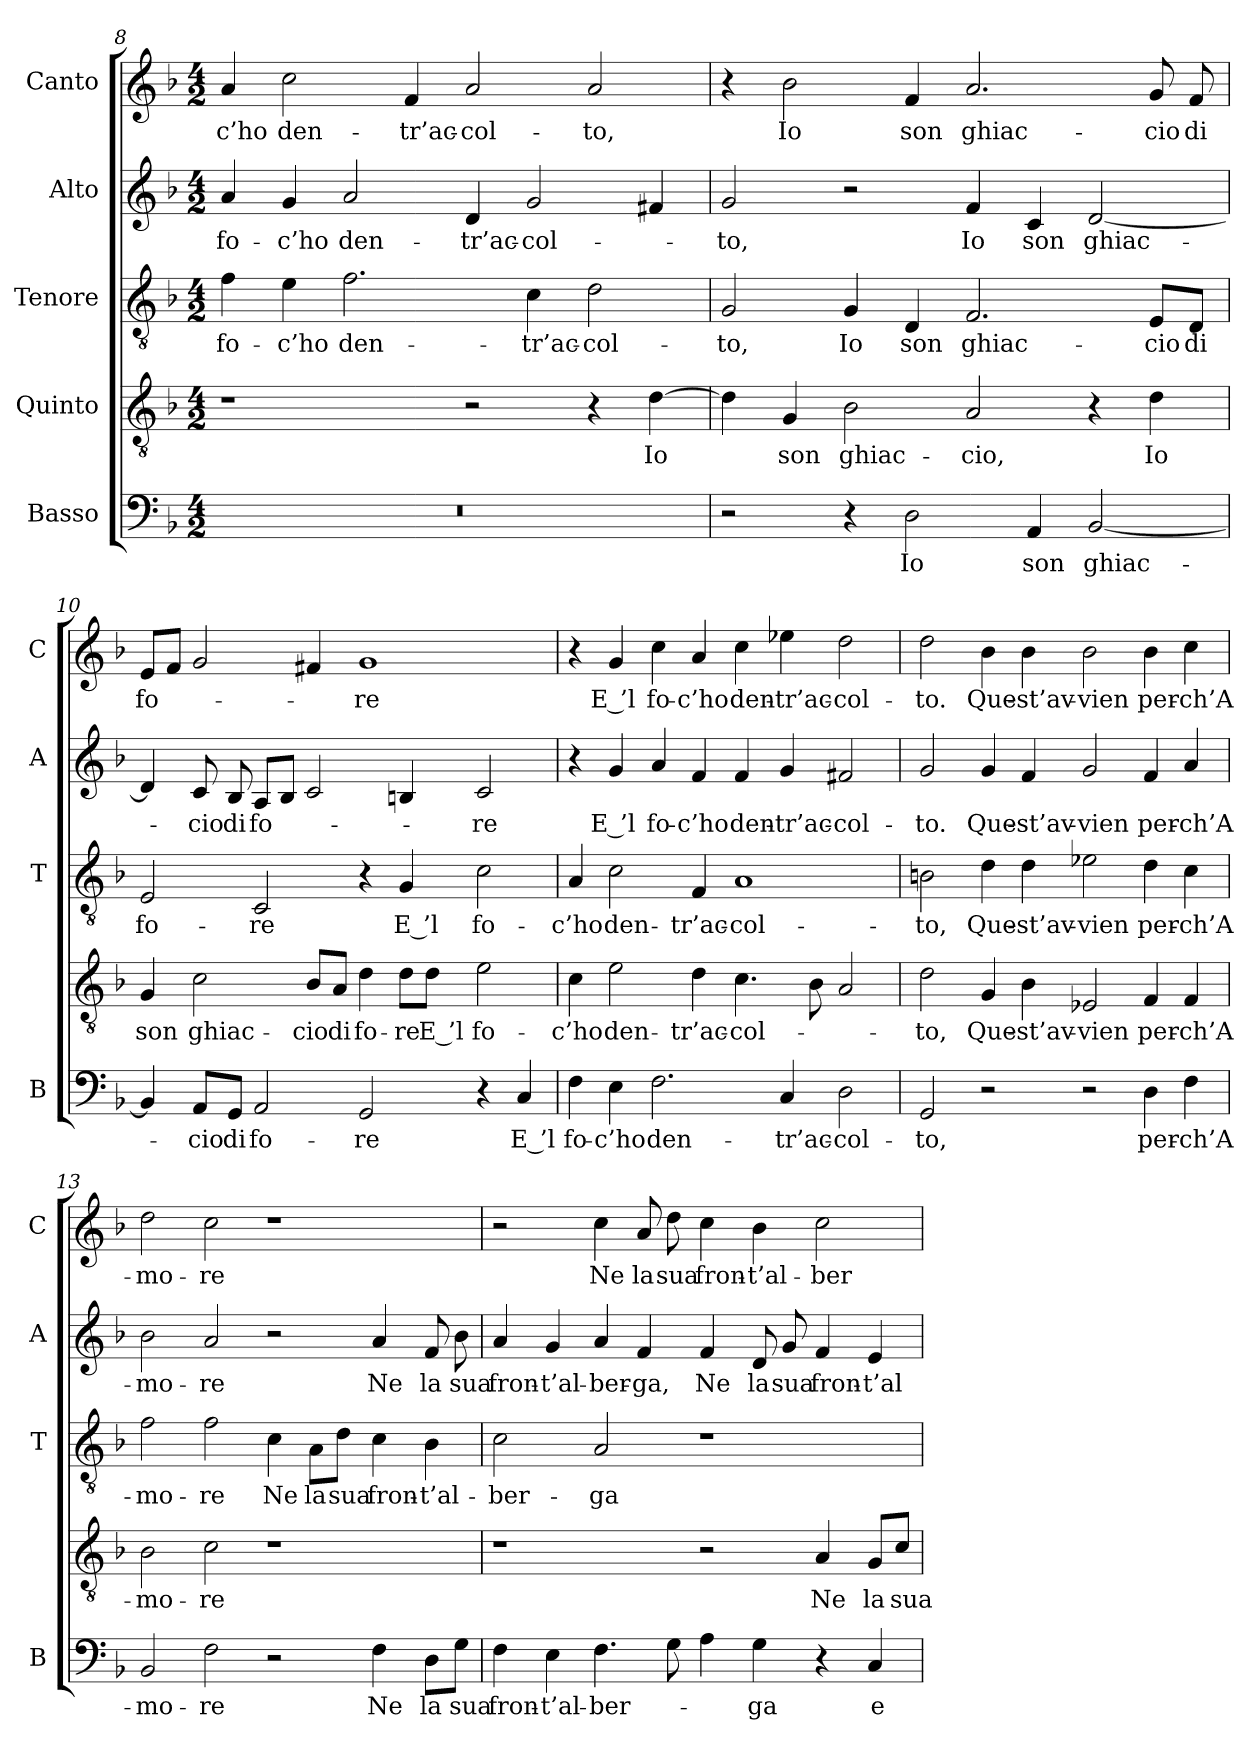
**kern	**text	**kern	**text	**kern	**text	**kern	**text	**kern	**text
*part5	*part5	*part4	*part4	*part3	*part3	*part2	*part2	*part1	*part1
*staff5	*staff5	*staff4	*staff4	*staff3	*staff3	*staff2	*staff2	*staff1	*staff1
*I"Basso	*	*I"Quinto	*	*I"Tenore	*	*I"Alto	*	*I"Canto	*
*I'B	*	*	*	*I'T	*	*I'A	*	*I'C	*
*clefF4	*	*clefGv2	*	*clefGv2	*	*clefG2	*	*clefG2	*
*k[b-]	*	*k[b-]	*	*k[b-]	*	*k[b-]	*	*k[b-]	*
*M4/2	*	*M4/2	*	*M4/2	*	*M4/2	*	*M4/2	*
=8	=8	=8	=8	=8	=8	=8	=8	=8	=8
0r	.	1r	.	4f	fo-	4a	fo-	4a	-c’ho
.	.	.	.	4e	-c’ho	4g	-c’ho	2cc	den-
.	.	.	.	2.f	den-	2a	den-	.	.
.	.	.	.	.	.	.	.	4f	-tr’ac-
.	.	2r	.	.	.	4d	-tr’ac-	2a	-col-
.	.	.	.	4c	-tr’ac-	2g	-col-	.	.
.	.	4r	.	2d	-col-	.	.	2a	-to,
.	.	[4d	Io	.	.	4f#X	.	.	.
=9	=9	=9	=9	=9	=9	=9	=9	=9	=9
2r	.	4d]	.	2G	-to,	2g	-to,	4r	.
.	.	4G	son	.	.	.	.	2b-	Io
4r	.	2B-	ghiac-	4G	Io	2r	.	.	.
2D	Io	.	.	4D	son	.	.	4f	son
.	.	2A	-cio,	2.F	ghiac-	4f	Io	2.a	ghiac-
4AA	son	.	.	.	.	4c	son	.	.
[2BB-	ghiac-	4r	.	.	.	[2d	ghiac-	.	.
.	.	4d	Io	8E/L	-cio	.	.	8g	-cio
.	.	.	.	8D/J	di	.	.	8f	di
=10	=10	=10	=10	=10	=10	=10	=10	=10	=10
4BB-]	.	4G	son	2E	fo-	4d]	.	8eL	fo-
.	.	.	.	.	.	.	.	8fJ	.
8AA/L	-cio	2c	ghiac-	.	.	8c	-cio	2g	.
8GG/J	di	.	.	.	.	8B-	di	.	.
2AA	fo-	.	.	2C	-re	8AL	fo-	.	.
.	.	.	.	.	.	8B-J	.	.	.
.	.	8B-/L	-cio	.	.	2c	.	4f#X	.
.	.	8A/J	di	.	.	.	.	.	.
2GG	-re	4d	fo-	4r	.	.	.	1g	-re
.	.	8d\L	-re	4G	E ’l	4Bn	.	.	.
.	.	8d\J	E ’l	.	.	.	.	.	.
4r	.	2e	fo-	2c	fo-	2c	-re	.	.
4C	E ’l	.	.	.	.	.	.	.	.
=11	=11	=11	=11	=11	=11	=11	=11	=11	=11
4F	fo-	4c	-c’ho	4A	-c’ho	4r	.	4r	.
4E	-c’ho	2e	den-	2c	den-	4g	E ’l	4g	E ’l
2.F	den-	.	.	.	.	4a	fo-	4cc	fo-
.	.	4d	-tr’ac-	4F	-tr’ac-	4f	-c’ho	4a	-c’ho
.	.	4.c	-col-	1A	-col-	4f	den-	4cc	den-
4C	-tr’ac-	.	.	.	.	4g	-tr’ac-	4ee-X	-tr’ac-
.	.	8B-	.	.	.	.	.	.	.
2D	-col-	2A	.	.	.	2f#X	-col-	2dd	-col-
=12	=12	=12	=12	=12	=12	=12	=12	=12	=12
2GG	-to,	2d	-to,	2Bn	-to,	2g	-to.	2dd	-to.
2r	.	4G	Que-	4d	Que-	4g	Que-	4b-	Que-
.	.	4B-	-st’av-	4d	-st’av-	4f	-st’av-	4b-	-st’av-
2r	.	2E-X	-vien	2e-X	-vien	2g	-vien	2b-	-vien
4D	per-	4F	per-	4d	per-	4f	per-	4b-	per-
4F	-ch’A-	4F	-ch’A-	4c	-ch’A-	4a	-ch’A-	4cc	-ch’A-
=13	=13	=13	=13	=13	=13	=13	=13	=13	=13
2BB-	-mo-	2B-	-mo-	2f	-mo-	2b-	-mo-	2dd	-mo-
2F	-re	2c	-re	2f	-re	2a	-re	2cc	-re
2r	.	1r	.	4c	Ne	2r	.	1r	.
.	.	.	.	8A\L	la	.	.	.	.
.	.	.	.	8d\J	sua	.	.	.	.
4F	Ne	.	.	4c	fron-	4a	Ne	.	.
8D\L	la	.	.	4B-	-t’al-	8f	la	.	.
8G\J	sua	.	.	.	.	8b-	sua	.	.
=14	=14	=14	=14	=14	=14	=14	=14	=14	=14
4F	fron-	1r	.	2c	-ber-	4a	fron-	2r	.
4E	-t’al-	.	.	.	.	4g	-t’al-	.	.
4.F	-ber-	.	.	2A	-ga	4a	-ber-	4cc	Ne
.	.	.	.	.	.	4f	-ga,	8a	la
8G	.	.	.	.	.	.	.	8dd	sua
4A	.	2r	.	1r	.	4f	Ne	4cc	fron-
4G	-ga	.	.	.	.	8d	la	4b-	-t’al-
.	.	.	.	.	.	8g	sua	.	.
4r	.	4A	Ne	.	.	4f	fron-	2cc	-ber-
4C	e	8G/L	la	.	.	4e	-t’al-	.	.
.	.	8c/J	sua	.	.	.	.	.	.
=	=	=	=	=	=	=	=	=	=
*-	*-	*-	*-	*-	*-	*-	*-	*-	*-
